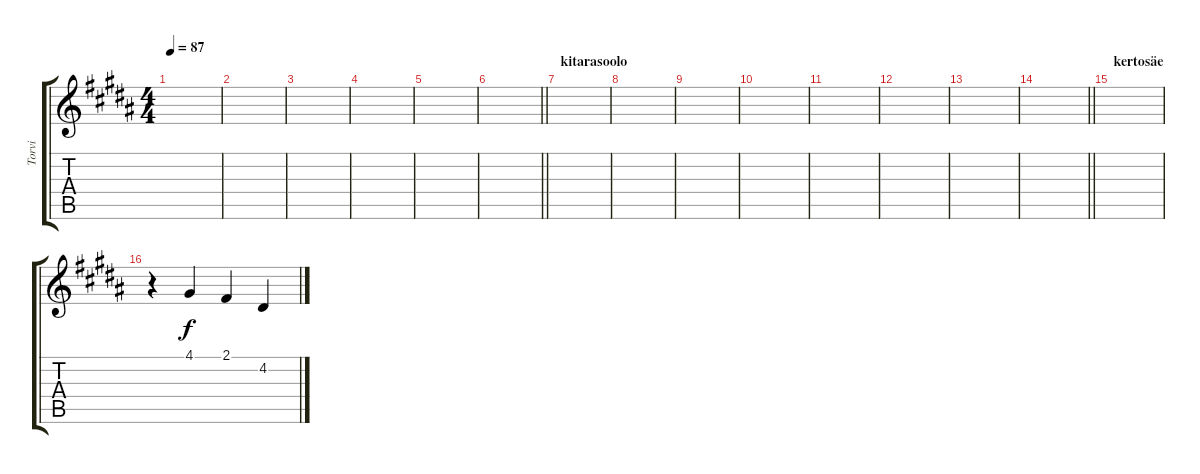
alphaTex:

\track ("Torvi" "Torvi") {instrument synthbrass2}
\staff {score tabs}
\tuning (E4 B3 G3 D3 A2 E2) {hide}
\ts (4 4)
\tempo 87
\clef g2
\ks g#minor
|
|
|
|
|
\barLineRight lightlight
|
\section ("" "kitarasoolo")
|
|
|
|
|
|
|
\barLineRight lightlight
|
\section ("" "kertosäe")
|
r.4 4.1.4 2.1.4 4.2.4
